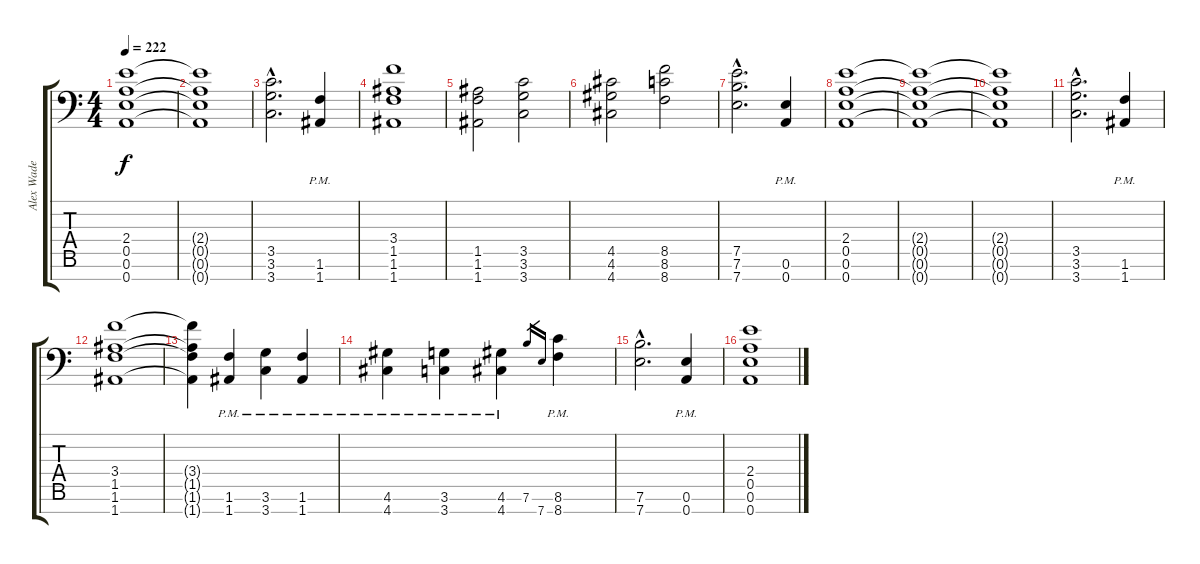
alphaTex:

\track ("Alex Wade (Guitar)" "Alex Wade ") {instrument distortionguitar}
\staff {score tabs}
\tuning (E4 B3 G3 D3 A2 E2 A1) {hide}
\ts (4 4)
\tempo 222
\clef f4
\ks c
(2.4{t} 0.5{t} 0.6{t} 0.7{t}).1{dy f} |
(2.4{t} 0.5{t} 0.6{t} 0.7{t}).1 |
(3.5{hac} 3.6{hac} 3.7{hac}).2{d} (1.6{pm} 1.7{pm}).4 |
(3.4 1.5 1.6 1.7).1 |
(1.5 1.6 1.7).2 (3.5 3.6 3.7).2 |
(4.5 4.6 4.7).2 (8.5 8.6 8.7).2 |
(7.5{hac} 7.6{hac} 7.7{hac}).2{d} (0.6{pm} 0.7{pm}).4 |
(2.4 0.5 0.6 0.7).1 |
(2.4{t} 0.5{t} 0.6{t} 0.7{t}).1 |
(2.4{t} 0.5{t} 0.6{t} 0.7{t}).1 |
(3.5{hac} 3.6{hac} 3.7{hac}).2{d} (1.6{pm} 1.7{pm}).4 |
(3.4 1.5 1.6 1.7).1 |
(3.4{t} 1.5{t} 1.6{t} 1.7{t}).4 (1.6{pm} 1.7{pm}).4 (3.6{pm} 3.7{pm}).4 (1.6{pm} 1.7{pm}).4 |
(4.6{pm} 4.7{pm}).4 (3.6{pm} 3.7{pm}).4 (4.6{pm} 4.7{pm}).4 7.6.16{gr} 7.7.16{gr} (8.6{pm} 8.7{pm}).4 |
(7.6{hac} 7.7{hac}).2{d} (0.6{pm} 0.7{pm}).4 |
(2.4 0.5 0.6 0.7).1
